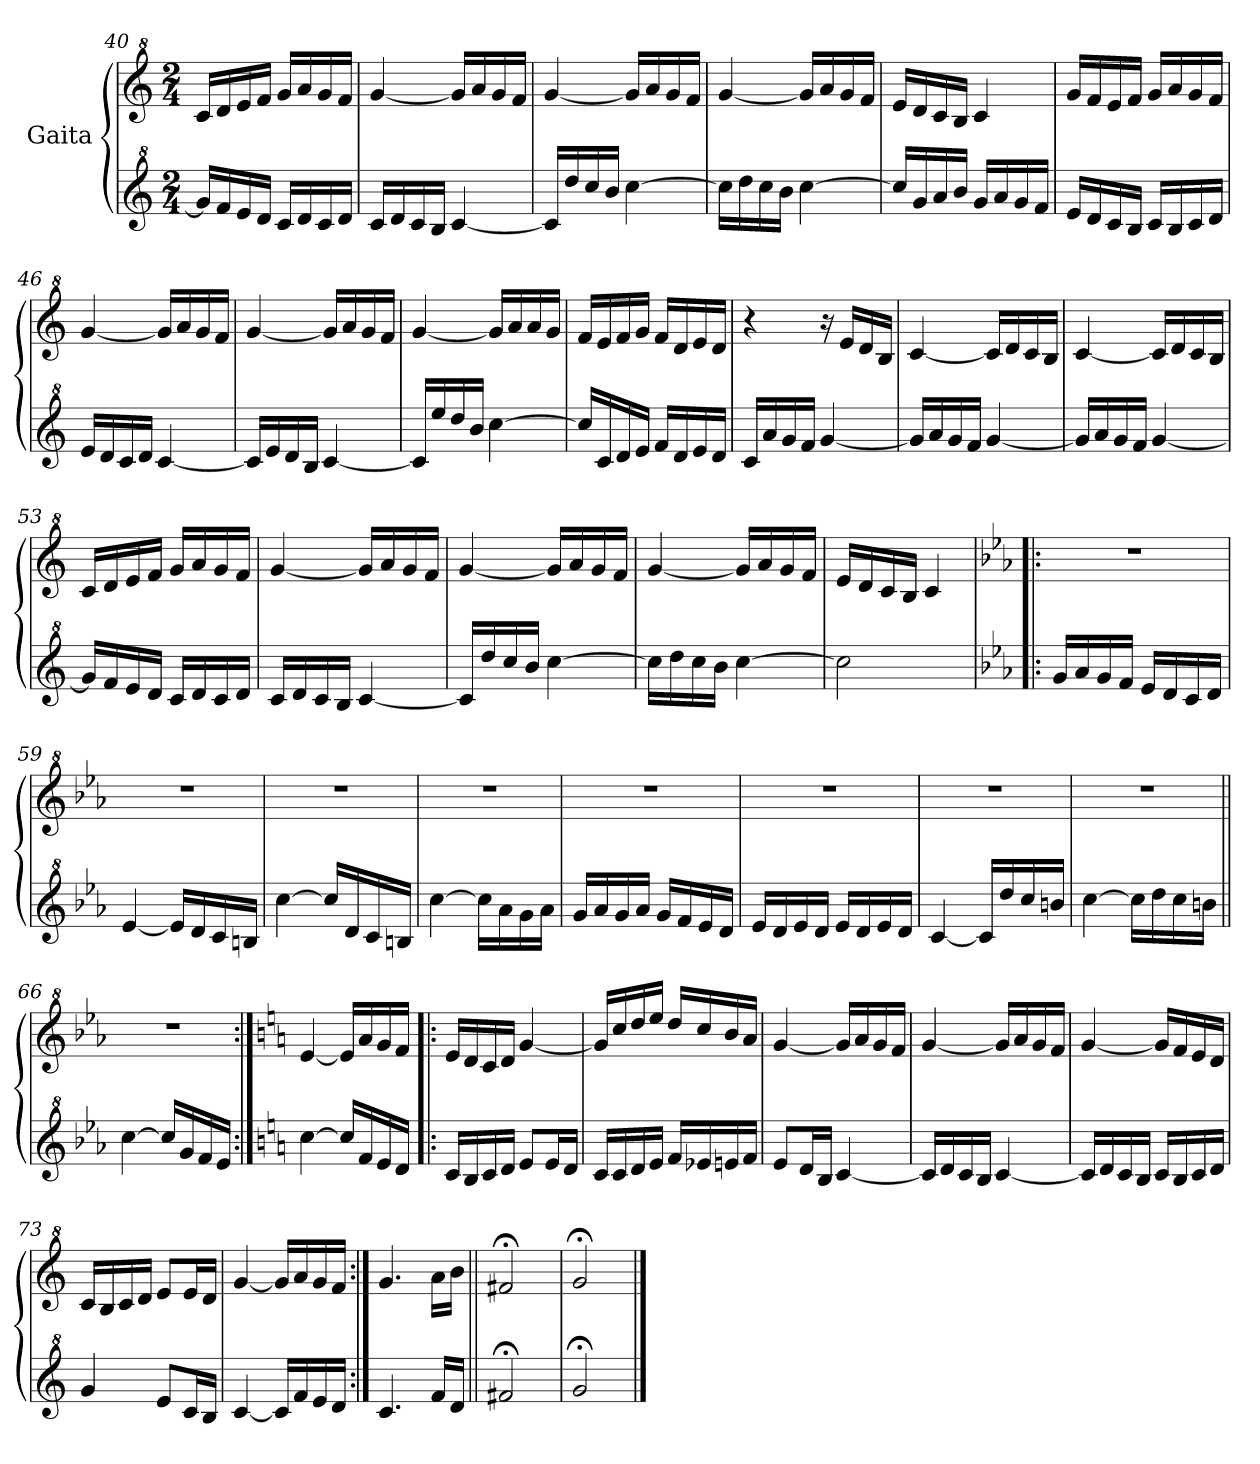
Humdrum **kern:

**kern	**kern
*part2	*part1
*staff2	*staff1
*I"Gaita	*I"Gaita
*clefG^2	*clefG^2
*k[]	*k[]
*M2/4	*M2/4
=40	=40
16gg/LL]	16cc/LL
16ff/	16dd/
16ee/	16ee/
16dd/JJ	16ff/JJ
16cc/LL	16gg/LL
16dd/	16aa/
16cc/	16gg/
16dd/JJ	16ff/JJ
!!LO:PB:g=z
=41	=41
16cc/LL	[4gg/
16dd/	.
16cc/	.
16b/JJ	.
[4cc/	16gg/LL]
.	16aa/
.	16gg/
.	16ff/JJ
=42	=42
16cc/LL]	[4gg/
16ddd/	.
16ccc/	.
16bb/JJ	.
[4ccc\	16gg/LL]
.	16aa/
.	16gg/
.	16ff/JJ
=43	=43
16ccc\LL]	[4gg/
16ddd\	.
16ccc\	.
16bb\JJ	.
[4ccc\	16gg/LL]
.	16aa/
.	16gg/
.	16ff/JJ
=44	=44
16ccc/LL]	16ee/LL
16gg/	16dd/
16aa/	16cc/
16bb/JJ	16b/JJ
16gg/LL	4cc/
16aa/	.
16gg/	.
16ff/JJ	.
=45	=45
16ee/LL	16gg/LL
16dd/	16ff/
16cc/	16ee/
16b/JJ	16ff/JJ
16cc/LL	16gg/LL
16b/	16aa/
16cc/	16gg/
16dd/JJ	16ff/JJ
!!LO:LB:g=z
=46	=46
16ee/LL	[4gg/
16dd/	.
16cc/	.
16dd/JJ	.
[4cc/	16gg/LL]
.	16aa/
.	16gg/
.	16ff/JJ
=47	=47
16cc/LL]	[4gg/
16ee/	.
16dd/	.
16b/JJ	.
[4cc/	16gg/LL]
.	16aa/
.	16gg/
.	16ff/JJ
=48	=48
16cc/LL]	[4gg/
16eee/	.
16ddd/	.
16bb/JJ	.
[4ccc\	16gg/LL]
.	16aa/
.	16aa/
.	16gg/JJ
=49	=49
16ccc/LL]	16ff/LL
16cc/	16ee/
16dd/	16ff/
16ee/JJ	16gg/JJ
16ff/LL	16ff/LL
16dd/	16dd/
16ee/	16ee/
16dd/JJ	16dd/JJ
=50	=50
16cc/LL	4r
16aa/	.
16gg/	.
16ff/JJ	.
[4gg/	16r
.	16ee/LL
.	16dd/
.	16b/JJ
=51	=51
16gg/LL]	[4cc/
16aa/	.
16gg/	.
16ff/JJ	.
[4gg/	16cc/LL]
.	16dd/
.	16cc/
.	16b/JJ
!!LO:LB:g=z
=52	=52
16gg/LL]	[4cc/
16aa/	.
16gg/	.
16ff/JJ	.
[4gg/	16cc/LL]
.	16dd/
.	16cc/
.	16b/JJ
=53	=53
16gg/LL]	16cc/LL
16ff/	16dd/
16ee/	16ee/
16dd/JJ	16ff/JJ
16cc/LL	16gg/LL
16dd/	16aa/
16cc/	16gg/
16dd/JJ	16ff/JJ
=54	=54
16cc/LL	[4gg/
16dd/	.
16cc/	.
16b/JJ	.
[4cc/	16gg/LL]
.	16aa/
.	16gg/
.	16ff/JJ
=55	=55
16cc/LL]	[4gg/
16ddd/	.
16ccc/	.
16bb/JJ	.
[4ccc\	16gg/LL]
.	16aa/
.	16gg/
.	16ff/JJ
=56	=56
16ccc\LL]	[4gg/
16ddd\	.
16ccc\	.
16bb\JJ	.
[4ccc\	16gg/LL]
.	16aa/
.	16gg/
.	16ff/JJ
!!LO:LB:g=z
=57	=57
2ccc\]	16ee/LL
.	16dd/
.	16cc/
.	16b/JJ
.	4cc/
=58!|:	=58!|:
*k[b-e-a-]	*k[b-e-a-]
16gg/LL	2r
16aa-/	.
16gg/	.
16ff/JJ	.
16ee-/LL	.
16dd/	.
16cc/	.
16dd/JJ	.
=59	=59
[4ee-/	2r
16ee-/LL]	.
16dd/	.
16cc/	.
16bn/JJ	.
=60	=60
[4ccc\	2r
16ccc/LL]	.
16dd/	.
16cc/	.
16bn/JJ	.
=61	=61
[4ccc\	2r
16ccc\LL]	.
16aa-\	.
16gg\	.
16aa-\JJ	.
=62	=62
16gg/LL	2r
16aa-/	.
16gg/	.
16aa-/JJ	.
16gg/LL	.
16ff/	.
16ee-/	.
16dd/JJ	.
!!LO:LB:g=z
=63	=63
16ee-/LL	2r
16dd/	.
16ee-/	.
16dd/JJ	.
16ee-/LL	.
16dd/	.
16ee-/	.
16dd/JJ	.
=64	=64
[4cc/	2r
16cc/LL]	.
16ddd/	.
16ccc/	.
16bbn/JJ	.
=65	=65
[4ccc\	2r
16ccc\LL]	.
16ddd\	.
16ccc\	.
16bbn\JJ	.
=66||	=66||
[4ccc\	2r
16ccc/LL]	.
16gg/	.
16ff/	.
16ee-/JJ	.
=67:|!	=67:|!
*k[]	*k[]
[4ccc\	[4ee/
16ccc/LL]	16ee/LL]
16ff/	16aa/
16ee/	16gg/
16dd/JJ	16ff/JJ
=68!|:	=68!|:
16cc/LL	16ee/LL
16b/	16dd/
16cc/	16cc/
16dd/JJ	16dd/JJ
8ee/L	[4gg/
16ee/L	.
16dd/JJ	.
!!LO:LB:g=z
=69	=69
16cc/LL	16gg/LL]
16cc/	16ccc/
16dd/	16ddd/
16ee/JJ	16eee/JJ
16ff/LL	16ddd/LL
16ee-X/	16ccc/
16een/	16bb/
16ff/JJ	16aa/JJ
=70	=70
8ee/L	[4gg/
16dd/L	.
16b/JJ	.
[4cc/	16gg/LL]
.	16aa/
.	16gg/
.	16ff/JJ
=71	=71
16cc/LL]	[4gg/
16dd/	.
16cc/	.
16b/JJ	.
[4cc/	16gg/LL]
.	16aa/
.	16gg/
.	16ff/JJ
=72	=72
16cc/LL]	[4gg/
16dd/	.
16cc/	.
16b/JJ	.
16cc/LL	16gg/LL]
16b/	16ff/
16cc/	16ee/
16dd/JJ	16dd/JJ
=73	=73
4gg/	16cc/LL
.	16b/
.	16cc/
.	16dd/JJ
8ee/L	8ee/L
16cc/L	16ee/L
16b/JJ	16dd/JJ
!!LO:PB:g=z
=74	=74
[4cc/	[4gg/
16cc/LL]	16gg/LL]
16ff/	16aa/
16ee/	16gg/
16dd/JJ	16ff/JJ
=75:|!	=75:|!
4.cc/	4.gg/
16ff/LL	16aa\LL
16dd/JJ	16bb\JJ
=76||	=76||
2ff#X;</	2ff#X;</
=77	=77
2gg;</	2gg;</
==	==
*-	*-
